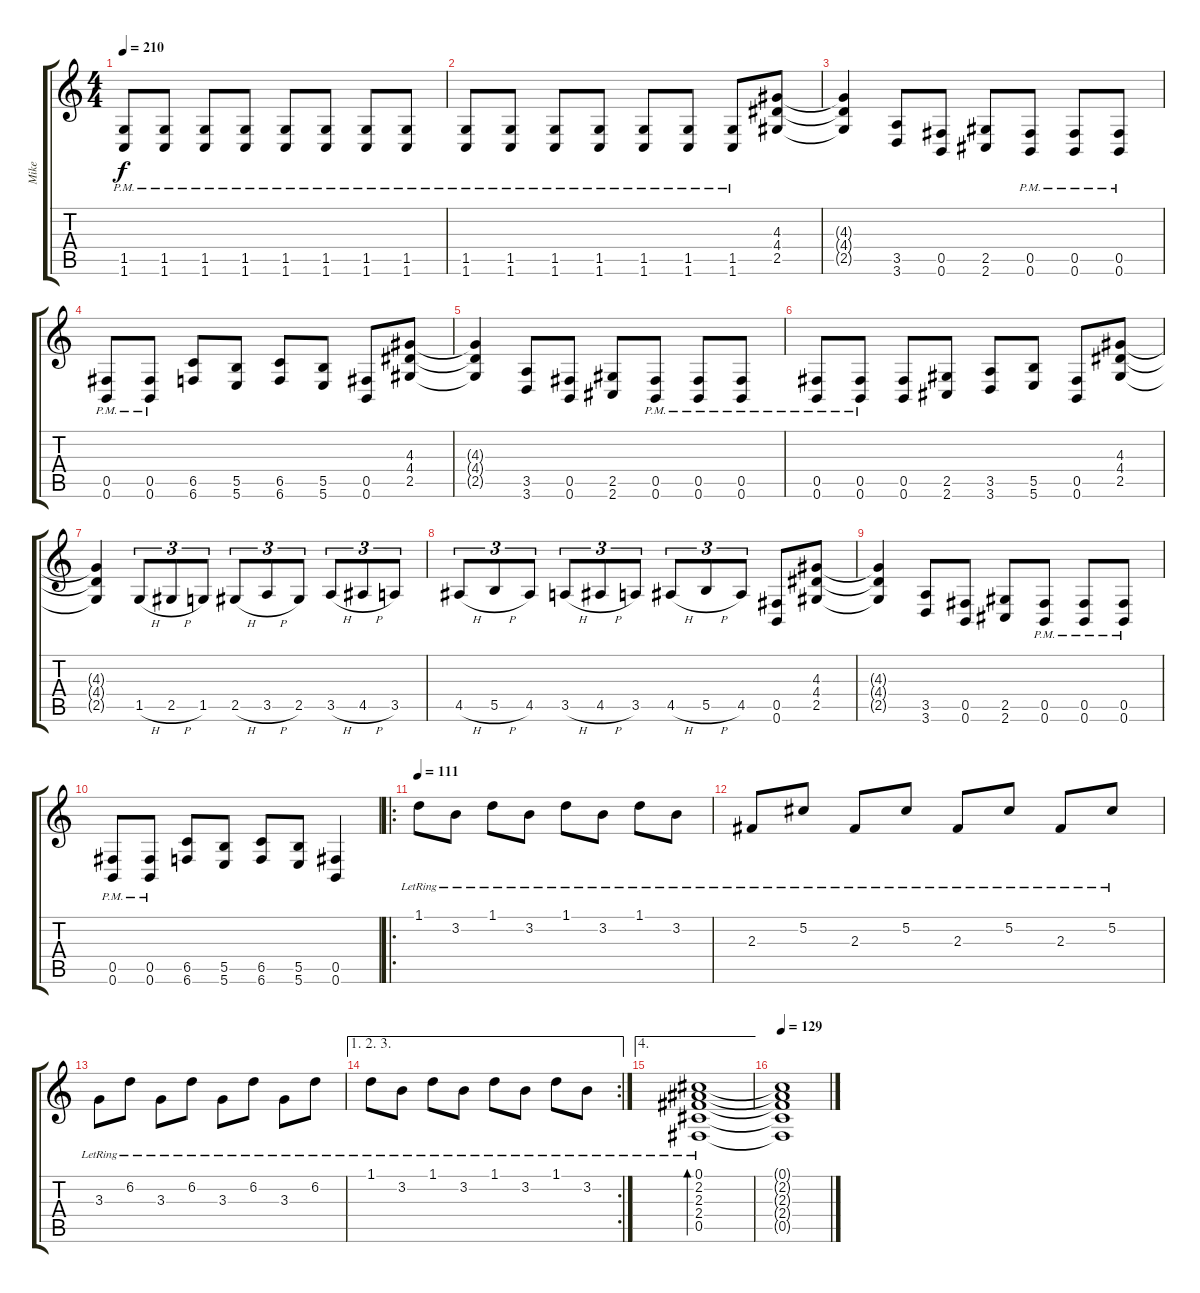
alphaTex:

\track ("Mike " "Mike ") {instrument distortionguitar}
\staff {score tabs}
\tuning (Db4 Ab3 E3 B2 Gb2 B1) {hide}
\ts (4 4)
\tempo 210
\clef g2
\ks c
(1.5{pm} 1.6{pm}).8{dy f} (1.5{pm} 1.6{pm}).8 (1.5{pm} 1.6{pm}).8 (1.5{pm} 1.6{pm}).8 (1.5{pm} 1.6{pm}).8 (1.5{pm} 1.6{pm}).8 (1.5{pm} 1.6{pm}).8 (1.5{pm} 1.6{pm}).8 |
(1.5{pm} 1.6{pm}).8 (1.5{pm} 1.6{pm}).8 (1.5{pm} 1.6{pm}).8 (1.5{pm} 1.6{pm}).8 (1.5{pm} 1.6{pm}).8 (1.5{pm} 1.6{pm}).8 (1.5{pm} 1.6{pm}).8 (4.3 4.4 2.5).8 |
(4.3{t} 4.4{t} 2.5{t}).4 (3.5 3.6).8 (0.5 0.6).8 (2.5 2.6).8 (0.5{pm} 0.6{pm}).8 (0.5{pm} 0.6{pm}).8 (0.5{pm} 0.6{pm}).8 |
(0.5{pm} 0.6{pm}).8 (0.5{pm} 0.6{pm}).8 (6.5 6.6).8 (5.5 5.6).8 (6.5 6.6).8 (5.5 5.6).8 (0.5 0.6).8 (4.3 4.4 2.5).8 |
(4.3{t} 4.4{t} 2.5{t}).4 (3.5 3.6).8 (0.5 0.6).8 (2.5 2.6).8 (0.5{pm} 0.6{pm}).8 (0.5{pm} 0.6{pm}).8 (0.5{pm} 0.6{pm}).8 |
(0.5{pm} 0.6{pm}).8 (0.5{pm} 0.6{pm}).8 (0.5 0.6).8 (2.5 2.6).8 (3.5 3.6).8 (5.5 5.6).8 (0.5 0.6).8 (4.3 4.4 2.5).8 |
(4.3{t} 4.4{t} 2.5{t}).4 1.5{h}.8{tu (3 2)} 2.5{h}.8{tu (3 2)} 1.5.8{tu (3 2)} 2.5{h}.8{tu (3 2)} 3.5{h}.8{tu (3 2)} 2.5.8{tu (3 2)} 3.5{h}.8{tu (3 2)} 4.5{h}.8{tu (3 2)} 3.5.8{tu (3 2)} |
4.5{h}.8{tu (3 2)} 5.5{h}.8{tu (3 2)} 4.5.8{tu (3 2)} 3.5{h}.8{tu (3 2)} 4.5{h}.8{tu (3 2)} 3.5.8{tu (3 2)} 4.5{h}.8{tu (3 2)} 5.5{h}.8{tu (3 2)} 4.5.8{tu (3 2)} (0.5 0.6).8 (4.3 4.4 2.5).8 |
(4.3{t} 4.4{t} 2.5{t}).4 (3.5 3.6).8 (0.5 0.6).8 (2.5 2.6).8 (0.5{pm} 0.6{pm}).8 (0.5{pm} 0.6{pm}).8 (0.5{pm} 0.6{pm}).8 |
(0.5{pm} 0.6{pm}).8 (0.5{pm} 0.6{pm}).8 (6.5 6.6).8 (5.5 5.6).8 (6.5 6.6).8 (5.5 5.6).8 (0.5 0.6).4 |
\ro
\tempo 111
1.1{lr}.8{instrument acousticguitarsteel} 3.2{lr}.8 1.1{lr}.8 3.2{lr}.8 1.1{lr}.8 3.2{lr}.8 1.1{lr}.8 3.2{lr}.8 |
2.3{lr}.8 5.2{lr}.8 2.3{lr}.8 5.2{lr}.8 2.3{lr}.8 5.2{lr}.8 2.3{lr}.8 5.2{lr}.8 |
3.3{lr}.8 6.2{lr}.8 3.3{lr}.8 6.2{lr}.8 3.3{lr}.8 6.2{lr}.8 3.3{lr}.8 6.2{lr}.8 |
\ae (1 2 3)
\rc 2
1.1{lr}.8 3.2{lr}.8 1.1{lr}.8 3.2{lr}.8 1.1{lr}.8 3.2{lr}.8 1.1{lr}.8 3.2{lr}.8 |
\ae 4
(0.1{lr} 2.2{lr} 2.3{lr} 2.4{lr} 0.5{lr}).1{bd 240} |
\tempo 129
(0.1{t} 2.2{t} 2.3{t} 2.4{t} 0.5{t}).1
